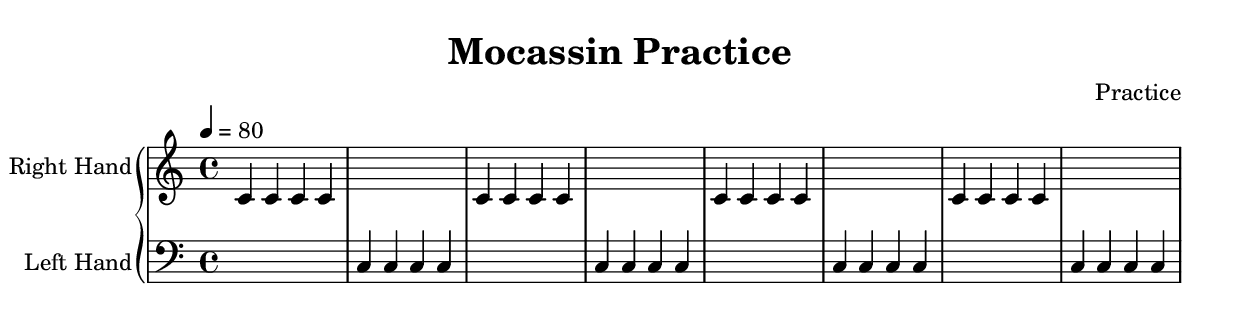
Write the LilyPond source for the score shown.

\version "2.23.6"

\header {
  title = "Mocassin Practice"
  composer = "Practice"
}

\score {
  \new PianoStaff <<
    \new Staff = "right" \with {
      instrumentName = "Right Hand"
    } \relative c' {
      \clef "treble"
      \time 4/4
      \tempo 4 = 80
      c4 c4 c4 c4 |
      s1 |
      c4 c4 c4 c4 |
      s1 |
      c4 c4 c4 c4 |
      s1 |
      c4 c4 c4 c4 |
      s1 |
    }
    \new Staff = "left" \with {
      instrumentName = "Left Hand"
    } \relative c {
      \clef "bass"
      \time 4/4
      s1 |
      c4 c4 c4 c4 |
      s1 |
      c4 c4 c4 c4 |
      s1 |
      c4 c4 c4 c4 |
      s1 |
      c4 c4 c4 c4 |
    }
  >>
  \layout { }
  \midi { }
}
